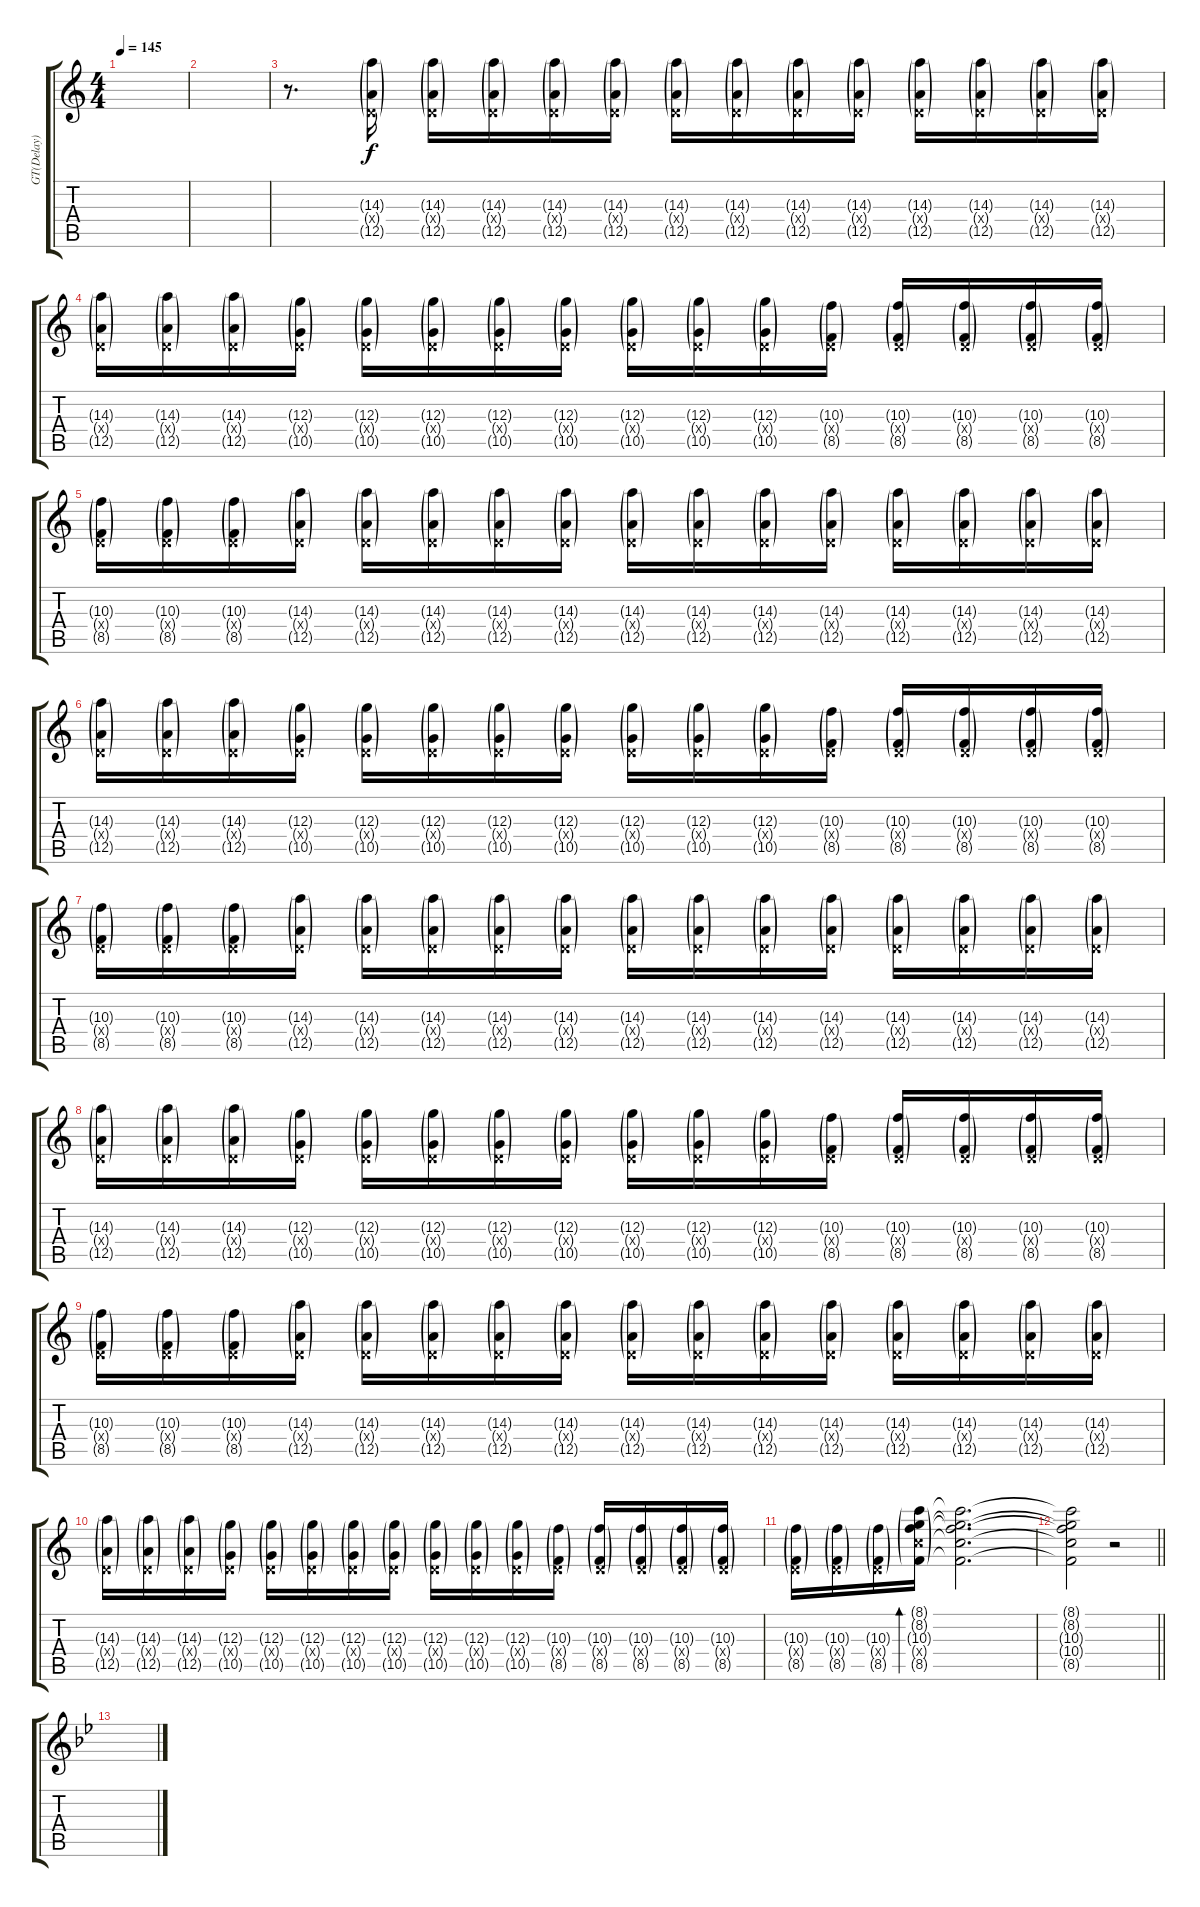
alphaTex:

\track ("GT(Delay)" "GT(Delay)") {instrument overdrivenguitar}
\staff {score tabs}
\tuning (E4 B3 G3 D3 A2 E2) {hide}
\ts (4 4)
\tempo 145
\clef g2
\ks c
|
|
r.8{d} (14.3{g} 0.4{g x} 12.5{g}).16 (14.3{g} 0.4{g x} 12.5{g}).16 (14.3{g} 0.4{g x} 12.5{g}).16 (14.3{g} 0.4{g x} 12.5{g}).16 (14.3{g} 0.4{g x} 12.5{g}).16 (14.3{g} 0.4{g x} 12.5{g}).16 (14.3{g} 0.4{g x} 12.5{g}).16 (14.3{g} 0.4{g x} 12.5{g}).16 (14.3{g} 0.4{g x} 12.5{g}).16 (14.3{g} 0.4{g x} 12.5{g}).16 (14.3{g} 0.4{g x} 12.5{g}).16 (14.3{g} 0.4{g x} 12.5{g}).16 (14.3{g} 0.4{g x} 12.5{g}).16 |
(14.3{g} 0.4{g x} 12.5{g}).16 (14.3{g} 0.4{g x} 12.5{g}).16 (14.3{g} 0.4{g x} 12.5{g}).16 (12.3{g} 0.4{g x} 10.5{g}).16 (12.3{g} 0.4{g x} 10.5{g}).16 (12.3{g} 0.4{g x} 10.5{g}).16 (12.3{g} 0.4{g x} 10.5{g}).16 (12.3{g} 0.4{g x} 10.5{g}).16 (12.3{g} 0.4{g x} 10.5{g}).16 (12.3{g} 0.4{g x} 10.5{g}).16 (12.3{g} 0.4{g x} 10.5{g}).16 (10.3{g} 0.4{g x} 8.5{g}).16 (10.3{g} 0.4{g x} 8.5{g}).16 (10.3{g} 0.4{g x} 8.5{g}).16 (10.3{g} 0.4{g x} 8.5{g}).16 (10.3{g} 0.4{g x} 8.5{g}).16 |
(10.3{g} 0.4{g x} 8.5{g}).16 (10.3{g} 0.4{g x} 8.5{g}).16 (10.3{g} 0.4{g x} 8.5{g}).16 (14.3{g} 0.4{g x} 12.5{g}).16 (14.3{g} 0.4{g x} 12.5{g}).16 (14.3{g} 0.4{g x} 12.5{g}).16 (14.3{g} 0.4{g x} 12.5{g}).16 (14.3{g} 0.4{g x} 12.5{g}).16 (14.3{g} 0.4{g x} 12.5{g}).16 (14.3{g} 0.4{g x} 12.5{g}).16 (14.3{g} 0.4{g x} 12.5{g}).16 (14.3{g} 0.4{g x} 12.5{g}).16 (14.3{g} 0.4{g x} 12.5{g}).16 (14.3{g} 0.4{g x} 12.5{g}).16 (14.3{g} 0.4{g x} 12.5{g}).16 (14.3{g} 0.4{g x} 12.5{g}).16 |
(14.3{g} 0.4{g x} 12.5{g}).16 (14.3{g} 0.4{g x} 12.5{g}).16 (14.3{g} 0.4{g x} 12.5{g}).16 (12.3{g} 0.4{g x} 10.5{g}).16 (12.3{g} 0.4{g x} 10.5{g}).16 (12.3{g} 0.4{g x} 10.5{g}).16 (12.3{g} 0.4{g x} 10.5{g}).16 (12.3{g} 0.4{g x} 10.5{g}).16 (12.3{g} 0.4{g x} 10.5{g}).16 (12.3{g} 0.4{g x} 10.5{g}).16 (12.3{g} 0.4{g x} 10.5{g}).16 (10.3{g} 0.4{g x} 8.5{g}).16 (10.3{g} 0.4{g x} 8.5{g}).16 (10.3{g} 0.4{g x} 8.5{g}).16 (10.3{g} 0.4{g x} 8.5{g}).16 (10.3{g} 0.4{g x} 8.5{g}).16 |
(10.3{g} 0.4{g x} 8.5{g}).16 (10.3{g} 0.4{g x} 8.5{g}).16 (10.3{g} 0.4{g x} 8.5{g}).16 (14.3{g} 0.4{g x} 12.5{g}).16 (14.3{g} 0.4{g x} 12.5{g}).16 (14.3{g} 0.4{g x} 12.5{g}).16 (14.3{g} 0.4{g x} 12.5{g}).16 (14.3{g} 0.4{g x} 12.5{g}).16 (14.3{g} 0.4{g x} 12.5{g}).16 (14.3{g} 0.4{g x} 12.5{g}).16 (14.3{g} 0.4{g x} 12.5{g}).16 (14.3{g} 0.4{g x} 12.5{g}).16 (14.3{g} 0.4{g x} 12.5{g}).16 (14.3{g} 0.4{g x} 12.5{g}).16 (14.3{g} 0.4{g x} 12.5{g}).16 (14.3{g} 0.4{g x} 12.5{g}).16 |
(14.3{g} 0.4{g x} 12.5{g}).16 (14.3{g} 0.4{g x} 12.5{g}).16 (14.3{g} 0.4{g x} 12.5{g}).16 (12.3{g} 0.4{g x} 10.5{g}).16 (12.3{g} 0.4{g x} 10.5{g}).16 (12.3{g} 0.4{g x} 10.5{g}).16 (12.3{g} 0.4{g x} 10.5{g}).16 (12.3{g} 0.4{g x} 10.5{g}).16 (12.3{g} 0.4{g x} 10.5{g}).16 (12.3{g} 0.4{g x} 10.5{g}).16 (12.3{g} 0.4{g x} 10.5{g}).16 (10.3{g} 0.4{g x} 8.5{g}).16 (10.3{g} 0.4{g x} 8.5{g}).16 (10.3{g} 0.4{g x} 8.5{g}).16 (10.3{g} 0.4{g x} 8.5{g}).16 (10.3{g} 0.4{g x} 8.5{g}).16 |
(10.3{g} 0.4{g x} 8.5{g}).16 (10.3{g} 0.4{g x} 8.5{g}).16 (10.3{g} 0.4{g x} 8.5{g}).16 (14.3{g} 0.4{g x} 12.5{g}).16 (14.3{g} 0.4{g x} 12.5{g}).16 (14.3{g} 0.4{g x} 12.5{g}).16 (14.3{g} 0.4{g x} 12.5{g}).16 (14.3{g} 0.4{g x} 12.5{g}).16 (14.3{g} 0.4{g x} 12.5{g}).16 (14.3{g} 0.4{g x} 12.5{g}).16 (14.3{g} 0.4{g x} 12.5{g}).16 (14.3{g} 0.4{g x} 12.5{g}).16 (14.3{g} 0.4{g x} 12.5{g}).16 (14.3{g} 0.4{g x} 12.5{g}).16 (14.3{g} 0.4{g x} 12.5{g}).16 (14.3{g} 0.4{g x} 12.5{g}).16 |
(14.3{g} 0.4{g x} 12.5{g}).16 (14.3{g} 0.4{g x} 12.5{g}).16 (14.3{g} 0.4{g x} 12.5{g}).16 (12.3{g} 0.4{g x} 10.5{g}).16 (12.3{g} 0.4{g x} 10.5{g}).16 (12.3{g} 0.4{g x} 10.5{g}).16 (12.3{g} 0.4{g x} 10.5{g}).16 (12.3{g} 0.4{g x} 10.5{g}).16 (12.3{g} 0.4{g x} 10.5{g}).16 (12.3{g} 0.4{g x} 10.5{g}).16 (12.3{g} 0.4{g x} 10.5{g}).16 (10.3{g} 0.4{g x} 8.5{g}).16 (10.3{g} 0.4{g x} 8.5{g}).16 (10.3{g} 0.4{g x} 8.5{g}).16 (10.3{g} 0.4{g x} 8.5{g}).16 (10.3{g} 0.4{g x} 8.5{g}).16 |
(10.3{g} 0.4{g x} 8.5{g}).16 (10.3{g} 0.4{g x} 8.5{g}).16 (10.3{g} 0.4{g x} 8.5{g}).16 (8.1{g} 8.2{g} 10.3{g} 10.4{g x} 8.5{g}).16{bd 60} (8.1{t} 8.2{t} 10.3{t} 10.4{t} 8.5{t}).2{d} |
\barLineRight lightlight
(8.1{t} 8.2{t} 10.3{t} 10.4{t} 8.5{t}).2{dy f} r.2 |
\ks bb
